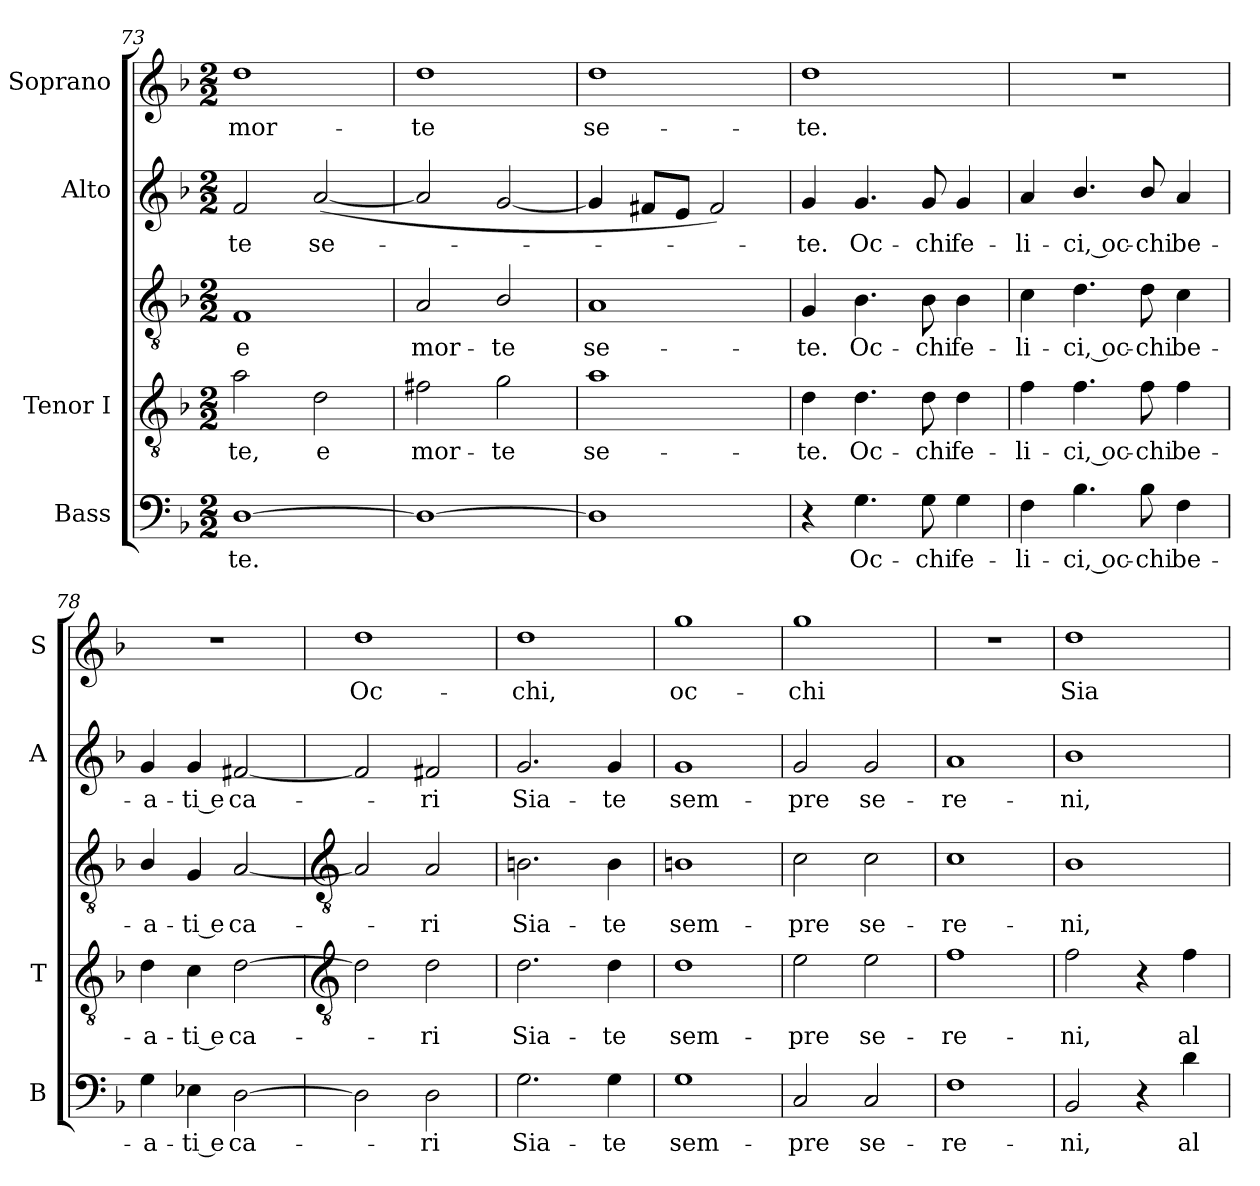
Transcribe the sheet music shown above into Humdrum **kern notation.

**kern	**text	**kern	**text	**kern	**text	**kern	**text	**kern	**text
*part4	*part4	*part3	*part3	*part3	*part3	*part2	*part2	*part1	*part1
*staff5	*staff5	*staff4	*staff4	*staff3	*staff3	*staff2	*staff2	*staff1	*staff1
*I"Bass	*	*I"Tenor I	*	*	*	*I"Alto	*	*I"Soprano	*
*I'B	*	*I'T	*	*	*	*I'A	*	*I'S	*
*clefF4	*	*clefGv2	*	*clefGv2	*	*clefG2	*	*clefG2	*
*k[b-]	*	*k[b-]	*	*k[b-]	*	*k[b-]	*	*k[b-]	*
*F:	*	*F:	*	*F:	*	*F:	*	*F:	*
*M2/2	*	*M2/2	*	*M2/2	*	*M2/2	*	*M2/2	*
=73	=73	=73	=73	=73	=73	=73	=73	=73	=73
!	!LO:LY:b	!	!LO:LY:b	!	!LO:LY:b	!	!LO:LY:b	!	!LO:LY:b
[1D	-te.	2a	te,	1F	-e	2f	-te	1dd	mor-
!	!	!	!LO:LY:b	!	!	!	!LO:LY:b	!	!
.	.	2d	e	.	.	(<[2a	se-	.	.
=74	=74	=74	=74	=74	=74	=74	=74	=74	=74
!	!	!	!LO:LY:b	!	!LO:LY:b	!	!	!	!LO:LY:b
1D_	.	2f#X	mor-	2A	mor-	2a]	.	1dd	-te
!	!	!	!LO:LY:b	!	!LO:LY:b	!	!	!	!
.	.	2g	-te	2B-/	-te	[2g	.	.	.
=75	=75	=75	=75	=75	=75	=75	=75	=75	=75
!	!	!	!LO:LY:b	!	!LO:LY:b	!	!	!	!LO:LY:b
1D]	.	1a	-se-	1A	se-	4g]	.	1dd	se-
.	.	.	.	.	.	8f#XL	.	.	.
.	.	.	.	.	.	8eJ	.	.	.
.	.	.	.	.	.	2f#)	.	.	.
=76	=76	=76	=76	=76	=76	=76	=76	=76	=76
!	!	!	!LO:LY:b	!	!LO:LY:b	!	!LO:LY:b	!	!LO:LY:b
4r	.	4d	-te.	4G	-te.	4g	te.	1dd	-te.
!	!LO:LY:b	!	!LO:LY:b	!	!LO:LY:b	!	!LO:LY:b	!	!
4.G	Oc-	4.d	Oc-	4.B-	Oc-	4.g	Oc-	.	.
!	!LO:LY:b	!	!LO:LY:b	!	!LO:LY:b	!	!LO:LY:b	!	!
8G	-chi	8d	-chi	8B-	-chi	8g	-chi	.	.
!	!LO:LY:b	!	!LO:LY:b	!	!LO:LY:b	!	!LO:LY:b	!	!
4G	fe-	4d	fe-	4B-	fe-	4g	fe-	.	.
=77	=77	=77	=77	=77	=77	=77	=77	=77	=77
!	!LO:LY:b	!	!LO:LY:b	!	!LO:LY:b	!	!LO:LY:b	!	!
4F	-li-	4f	-li-	4c	-li-	4a	-li-	1r	.
!	!LO:LY:b	!	!LO:LY:b	!	!LO:LY:b	!	!LO:LY:b	!	!
4.B-	-ci, oc-	4.f	-ci, oc-	4.d	-ci, oc-	4.b-/	-ci, oc-	.	.
!	!LO:LY:b	!	!LO:LY:b	!	!LO:LY:b	!	!LO:LY:b	!	!
8B-	-chi	8f	-chi	8d	-chi	8b-/	-chi	.	.
!	!LO:LY:b	!	!LO:LY:b	!	!LO:LY:b	!	!LO:LY:b	!	!
4F	be-	4f	be-	4c	be-	4a	be-	.	.
=78	=78	=78	=78	=78	=78	=78	=78	=78	=78
!	!LO:LY:b	!	!LO:LY:b	!	!LO:LY:b	!	!LO:LY:b	!	!
4G	-a-	4d	a-	4B-/	-a-	4g	-a-	1r	.
!	!LO:LY:b	!	!LO:LY:b	!	!LO:LY:b	!	!LO:LY:b	!	!
4E-X	-ti e	4c	-ti e	4G	-ti e	4g	-ti e	.	.
!	!LO:LY:b	!	!LO:LY:b	!	!LO:LY:b	!	!LO:LY:b	!	!
[2D	ca-	[2d	ca-	[2A	ca-	[2f#X	ca-	.	.
!!LO:LB:g=z
=79	=79	=79	=79	=79	=79	=79	=79	=79	=79
*	*	*clefGv2	*	*clefGv2	*	*	*	*	*
!	!	!	!	!	!	!	!	!	!LO:LY:b
2D]	.	2d]	.	2A]	.	2f#]	.	1dd	Oc-
!	!LO:LY:b	!	!LO:LY:b	!	!LO:LY:b	!	!LO:LY:b	!	!
2D	ri	2d	ri	2A	ri	2f#	ri	.	.
=80	=80	=80	=80	=80	=80	=80	=80	=80	=80
!	!LO:LY:b	!	!LO:LY:b	!	!LO:LY:b	!	!LO:LY:b	!	!LO:LY:b
2.G	Sia-	2.d	Sia-	2.Bn	Sia-	2.g	Sia-	1dd	-chi,
!	!LO:LY:b	!	!LO:LY:b	!	!LO:LY:b	!	!LO:LY:b	!	!
4G	-te	4d	-te	4B	-te	4g	-te	.	.
=81	=81	=81	=81	=81	=81	=81	=81	=81	=81
!	!LO:LY:b	!	!LO:LY:b	!	!LO:LY:b	!	!LO:LY:b	!	!LO:LY:b
1G	sem-	1d	-sem-	1Bn	sem-	1g	sem-	1gg	oc-
=82	=82	=82	=82	=82	=82	=82	=82	=82	=82
!	!LO:LY:b	!	!LO:LY:b	!	!LO:LY:b	!	!LO:LY:b	!	!LO:LY:b
2C	-pre	2e	-pre	2c	-pre	2g	-pre	1gg	-chi
!	!LO:LY:b	!	!LO:LY:b	!	!LO:LY:b	!	!LO:LY:b	!	!
2C	se-	2e	se-	2c	se-	2g	se-	.	.
=83	=83	=83	=83	=83	=83	=83	=83	=83	=83
!	!LO:LY:b	!	!LO:LY:b	!	!LO:LY:b	!	!LO:LY:b	!	!
1F	-re-	1f	-re-	1c	-re-	1a	-re-	1r	.
=84	=84	=84	=84	=84	=84	=84	=84	=84	=84
!	!LO:LY:b	!	!LO:LY:b	!	!LO:LY:b	!	!LO:LY:b	!	!LO:LY:b
2BB-	-ni,	2f	ni,	1B-	-ni,	1b-	-ni,	1dd	Sia-
4r	.	4r	.	.	.	.	.	.	.
!	!LO:LY:b	!	!LO:LY:b	!	!	!	!	!	!
4d	al-	4f	al-	.	.	.	.	.	.
=	=	=	=	=	=	=	=	=	=
*-	*-	*-	*-	*-	*-	*-	*-	*-	*-
